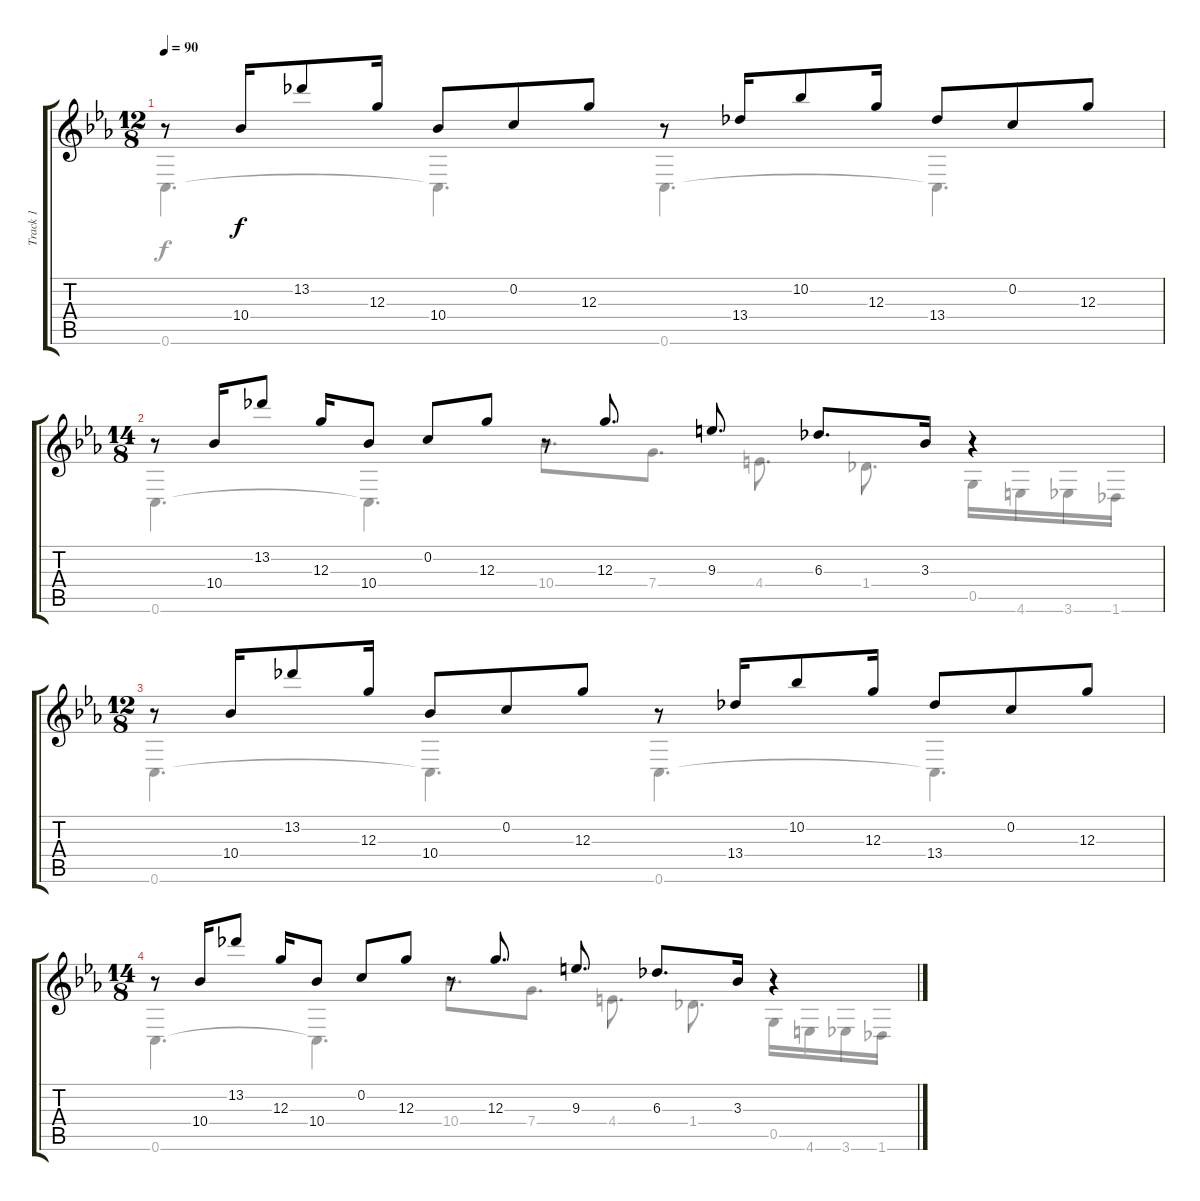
\track ("Track 1" "Track 1") {instrument acousticguitarsteel}
\staff {score tabs}
\tuning (E4 C4 G3 C3 G2 C2) {hide}
\voice
\ts (12 8)
\tempo 90
\clef g2
\ks cminor
r.8{dy f} 10.4.16 13.2.8 12.3.16 10.4.8 0.2.8 12.3.8 r.8 13.4.16 10.2.8 12.3.16 13.4.8 0.2.8 12.3.8 |
\ts (14 8)
r.8 10.4.16 13.2.8 12.3.16 10.4.8 0.2.8 12.3.8 r.8 12.3.8{d} 9.3.8{d} 6.3.8{d} 3.3.16 r.4 |
\ts (12 8)
r.8 10.4.16 13.2.8 12.3.16 10.4.8 0.2.8 12.3.8 r.8 13.4.16 10.2.8 12.3.16 13.4.8 0.2.8 12.3.8 |
\ts (14 8)
r.8 10.4.16 13.2.8 12.3.16 10.4.8 0.2.8 12.3.8 r.8 12.3.8{d} 9.3.8{d} 6.3.8{d} 3.3.16 r.4
\voice
\clef g2
\ottava regular
\simile none
\ks cminor
0.6.4{d dy f} 0.6{t}.4{d} 0.6.4{d} 0.6{t}.4{d} |
0.6.4{d} 0.6{t}.4{d} 10.4.8{d} 7.4.8{d} 4.4.8{d} 1.4.8{d} 0.5.16 4.6.16 3.6.16 1.6.16 |
0.6.4{d} 0.6{t}.4{d} 0.6.4{d} 0.6{t}.4{d} |
0.6.4{d} 0.6{t}.4{d} 10.4.8{d} 7.4.8{d} 4.4.8{d} 1.4.8{d} 0.5.16 4.6.16 3.6.16 1.6.16
